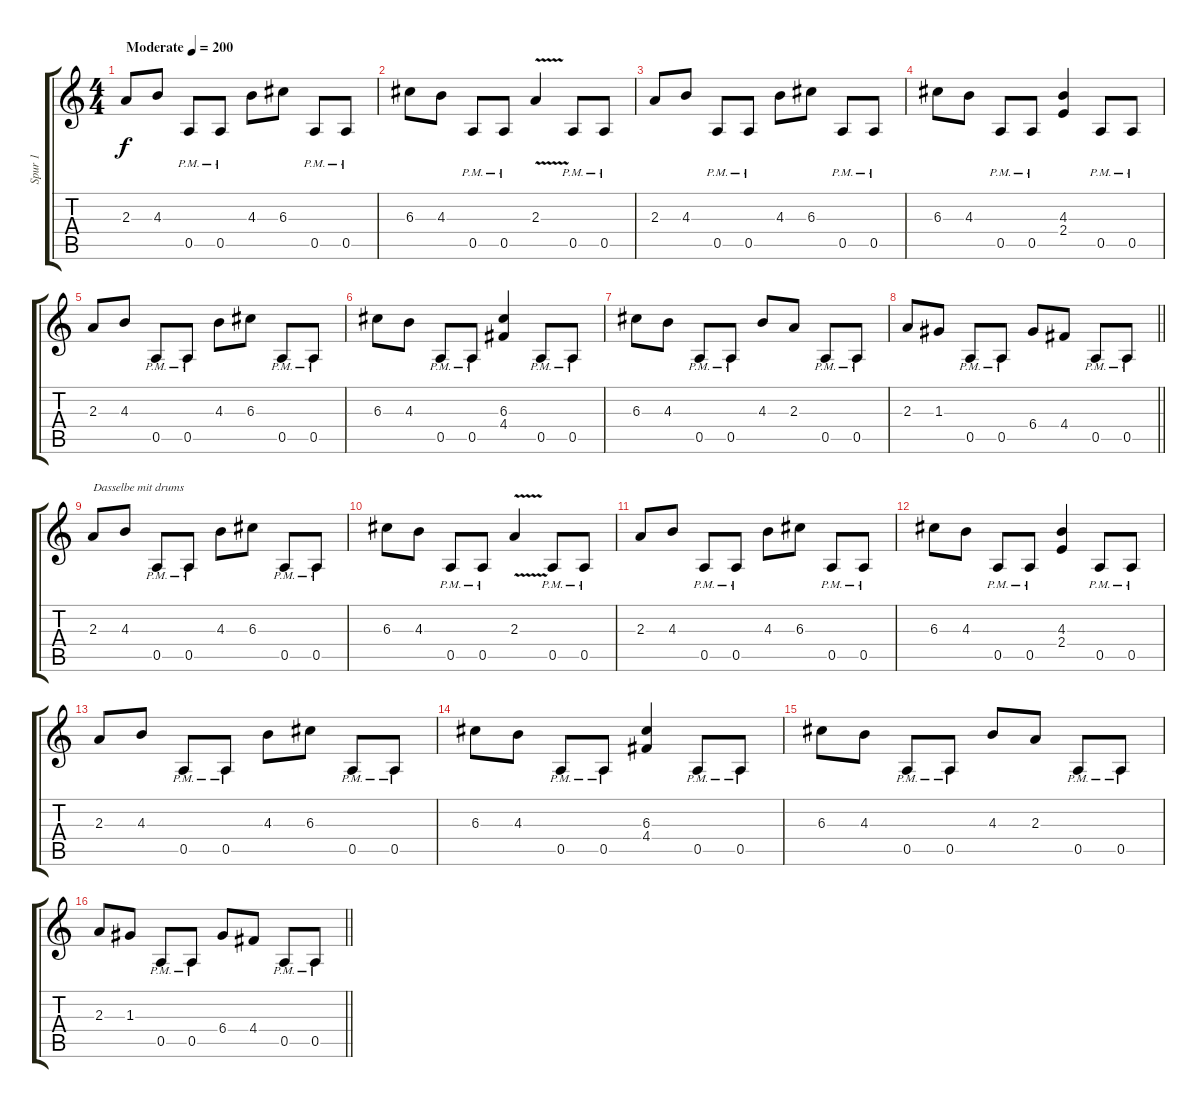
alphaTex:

\track ("Spur 1" "Spur 1") {instrument distortionguitar}
\staff {score tabs}
\tuning (E4 B3 G3 D3 A2 E2) {hide}
\ts (4 4)
\tempo (200 "Moderate")
\clef g2
\ks c
2.3.8{dy f instrument distortionguitar} 4.3.8 0.5{pm}.8 0.5{pm}.8 4.3.8 6.3.8 0.5{pm}.8 0.5{pm}.8 |
6.3.8 4.3.8 0.5{pm}.8 0.5{pm}.8 2.3{v}.4 0.5{pm}.8 0.5{pm}.8 |
2.3.8 4.3.8 0.5{pm}.8 0.5{pm}.8 4.3.8 6.3.8 0.5{pm}.8 0.5{pm}.8 |
6.3.8 4.3.8 0.5{pm}.8 0.5{pm}.8 (4.3 2.4).4 0.5{pm}.8 0.5{pm}.8 |
2.3.8 4.3.8 0.5{pm}.8 0.5{pm}.8 4.3.8 6.3.8 0.5{pm}.8 0.5{pm}.8 |
6.3.8 4.3.8 0.5{pm}.8 0.5{pm}.8 (6.3 4.4).4 0.5{pm}.8 0.5{pm}.8 |
6.3.8 4.3.8 0.5{pm}.8 0.5{pm}.8 4.3.8 2.3.8 0.5{pm}.8 0.5{pm}.8 |
\barLineRight lightlight
2.3.8 1.3.8 0.5{pm}.8 0.5{pm}.8 6.4.8 4.4.8 0.5{pm}.8 0.5{pm}.8 |
2.3.8{txt "Dasselbe mit drums"} 4.3.8 0.5{pm}.8 0.5{pm}.8 4.3.8 6.3.8 0.5{pm}.8 0.5{pm}.8 |
6.3.8 4.3.8 0.5{pm}.8 0.5{pm}.8 2.3{v}.4 0.5{pm}.8 0.5{pm}.8 |
2.3.8 4.3.8 0.5{pm}.8 0.5{pm}.8 4.3.8 6.3.8 0.5{pm}.8 0.5{pm}.8 |
6.3.8 4.3.8 0.5{pm}.8 0.5{pm}.8 (4.3 2.4).4 0.5{pm}.8 0.5{pm}.8 |
2.3.8 4.3.8 0.5{pm}.8 0.5{pm}.8 4.3.8 6.3.8 0.5{pm}.8 0.5{pm}.8 |
6.3.8 4.3.8 0.5{pm}.8 0.5{pm}.8 (6.3 4.4).4 0.5{pm}.8 0.5{pm}.8 |
6.3.8 4.3.8 0.5{pm}.8 0.5{pm}.8 4.3.8 2.3.8 0.5{pm}.8 0.5{pm}.8 |
\barLineRight lightlight
2.3.8 1.3.8 0.5{pm}.8 0.5{pm}.8 6.4.8 4.4.8 0.5{pm}.8 0.5{pm}.8
